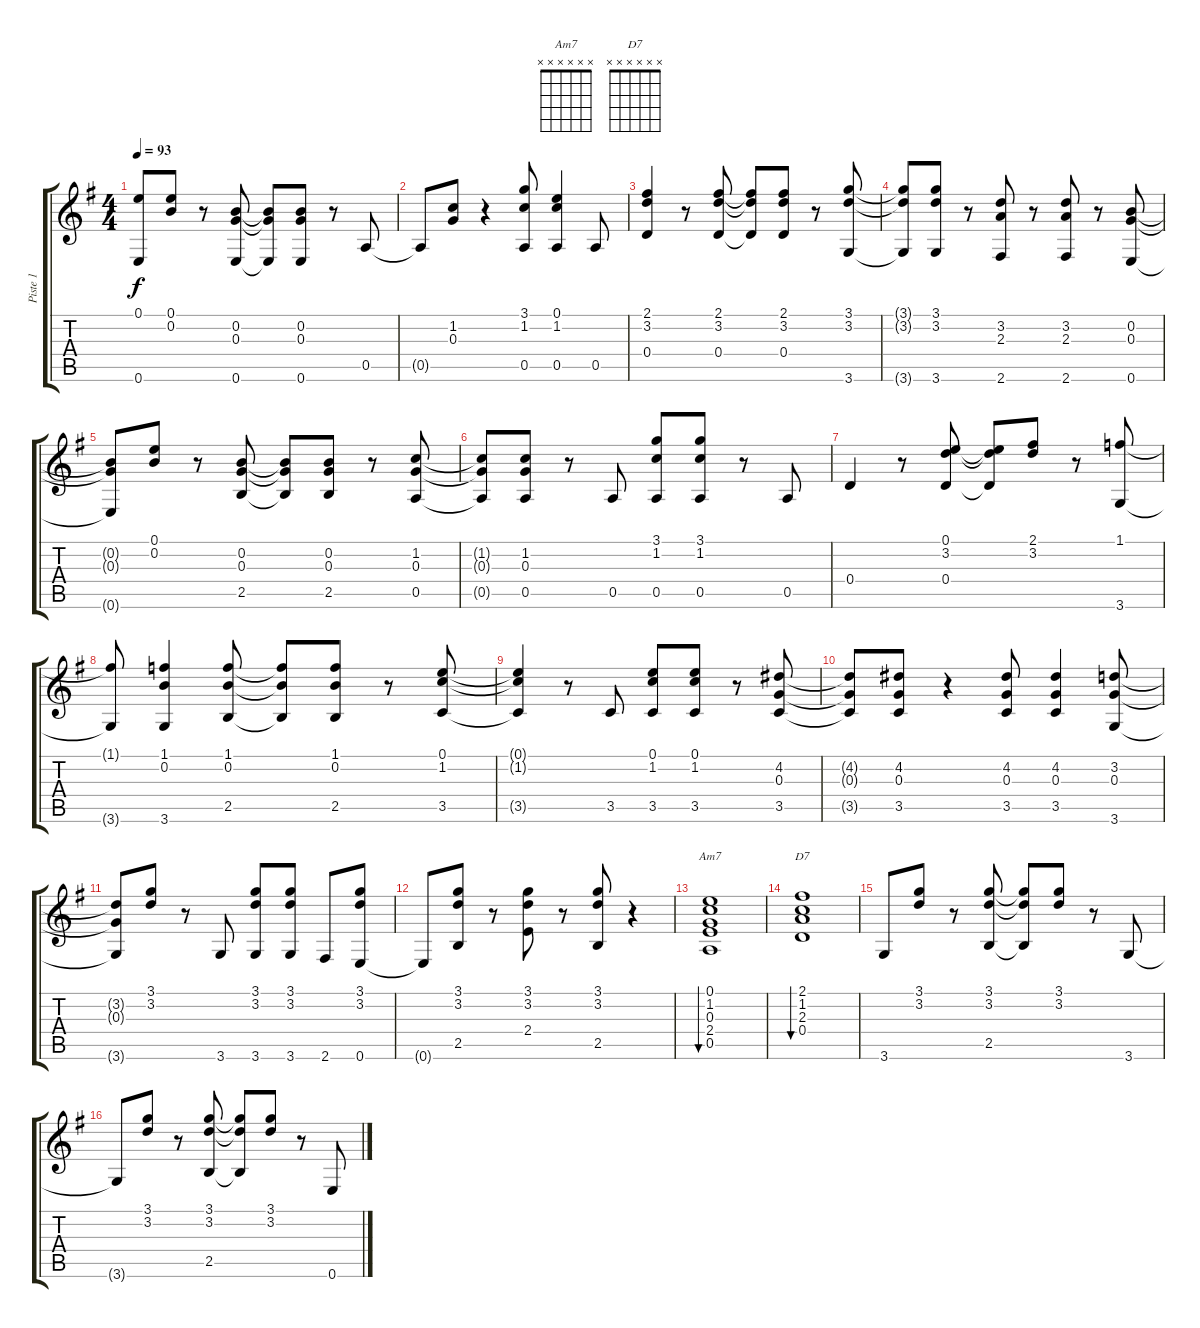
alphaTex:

\track ("Piste 1" "Piste 1") {instrument acousticguitarnylon}
\staff {score tabs}
\tuning (E4 B3 G3 D3 A2 E2) {hide}
\chord ("Am7" x x x x x x)
\chord ("D7" x x x x x x)
\ts (4 4)
\tempo 93
\clef g2
\ks g
(0.1{t} 0.6{t}).8{dy f} (0.1 0.2).8 r.8 (0.2 0.3 0.6).8 (0.2{t} 0.3{t} 0.6{t}).8 (0.2 0.3 0.6).8 r.8 0.5.8 |
0.5{t}.8 (1.2 0.3).8 r.4 (3.1 1.2 0.5).8 (0.1 1.2 0.5).4 0.5.8 |
(2.1 3.2 0.4).4 r.8 (2.1 3.2 0.4).8 (2.1{t} 3.2{t} 0.4{t}).8 (2.1 3.2 0.4).8 r.8 (3.1 3.2 3.6).8 |
(3.1{t} 3.2{t} 3.6{t}).8 (3.1 3.2 3.6).8 r.8 (3.2 2.3 2.6).8 r.8 (3.2 2.3 2.6).8 r.8 (0.2 0.3 0.6).8 |
(0.2{t} 0.3{t} 0.6{t}).8 (0.1 0.2).8 r.8 (0.2 0.3 2.5).8 (0.2{t} 0.3{t} 2.5{t}).8 (0.2 0.3 2.5).8 r.8 (1.2 0.3 0.5).8 |
(1.2{t} 0.3{t} 0.5{t}).8 (1.2 0.3 0.5).8 r.8 0.5.8 (3.1 1.2 0.5).8 (3.1 1.2 0.5).8 r.8 0.5.8 |
0.4.4 r.8 (0.1 3.2 0.4).8 (0.1{t} 3.2{t} 0.4{t}).8 (2.1 3.2).8 r.8 (1.1 3.6).8 |
(1.1{t} 3.6{t}).8 (1.1 0.2 3.6).4 (1.1 0.2 2.5).8 (1.1{t} 0.2{t} 2.5{t}).8 (1.1 0.2 2.5).8 r.8 (0.1 1.2 3.5).8 |
(0.1{t} 1.2{t} 3.5{t}).4 r.8 3.5.8 (0.1 1.2 3.5).8 (0.1 1.2 3.5).8 r.8 (4.2 0.3 3.5).8 |
(4.2{t} 0.3{t} 3.5{t}).8 (4.2 0.3 3.5).8 r.4 (4.2 0.3 3.5).8 (4.2 0.3 3.5).4 (3.2 0.3 3.6).8 |
(3.2{t} 0.3{t} 3.6{t}).8 (3.1 3.2).8 r.8 3.6.8 (3.1 3.2 3.6).8 (3.1 3.2 3.6).8 2.6.8 (3.1 3.2 0.6).8 |
0.6{t}.8 (3.1 3.2 2.5).8 r.8 (3.1 3.2 2.4).8 r.8 (3.1 3.2 2.5).8 r.4 |
(0.1 1.2 0.3 2.4 0.5).1{bu 480 ch "Am7"} |
(2.1 1.2 2.3 0.4).1{bu 480 ch "D7"} |
3.6.8 (3.1 3.2).8 r.8 (3.1 3.2 2.5).8 (3.1{t} 3.2{t} 2.5{t}).8 (3.1 3.2).8 r.8 3.6.8 |
3.6{t}.8 (3.1 3.2).8 r.8 (3.1 3.2 2.5).8 (3.1{t} 3.2{t} 2.5{t}).8 (3.1 3.2).8 r.8 0.6.8
